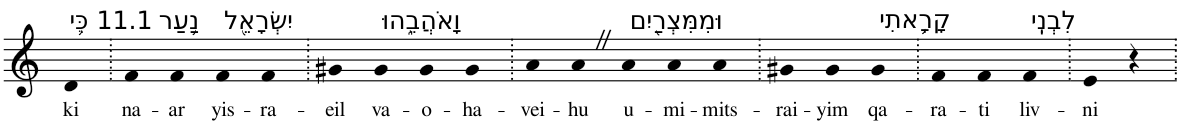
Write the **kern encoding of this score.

**kern	**text
*part1	*part1
*staff1	*staff1
*I"Piano	*
*I'Pno	*
*clefG2	*
*k[]	*
=1	=1
!LO:TX:a:t=11.1 כִּ֛י	!
!	!LO:LY:b
4d	ki
=2.	=2.
!LO:TX:a:t=נַ֥עַר	!
!	!LO:LY:b
4f	na-
!	!LO:LY:b
4f	-ar
!LO:TX:a:t=יִשְׂרָאֵ֖ל	!
!	!LO:LY:b
4f	yis-
!	!LO:LY:b
4f	-ra-
=3.	=3.
!	!LO:LY:b
4g#X	-eil
!LO:TX:a:t=וָאֹהֲבֵ֑הוּ	!
!	!LO:LY:b
4g#	va-
!	!LO:LY:b
4g#	-o-
!	!LO:LY:b
4g#	-ha-
=4.	=4.
!	!LO:LY:b
4a	-vei-
!	!LO:LY:b
4aZ	-hu
!LO:TX:a:t=וּמִמִּצְרַ֖יִם	!
!	!LO:LY:b
4a	u-
!	!LO:LY:b
4a	-mi-
!	!LO:LY:b
4a	-mits-
=5.	=5.
!	!LO:LY:b
4g#X	-rai-
!	!LO:LY:b
4g#	-yim
!LO:TX:a:t=קָרָ֥אתִי	!
!	!LO:LY:b
4g#	qa-
=6.	=6.
!	!LO:LY:b
4f	-ra-
!	!LO:LY:b
4f	-ti
!LO:TX:a:t=לִבְנִֽי	!
!	!LO:LY:b
4f	liv-
=7.	=7.
!	!LO:LY:b
4e	-ni
4r	.
=.	=.
*-	*-
